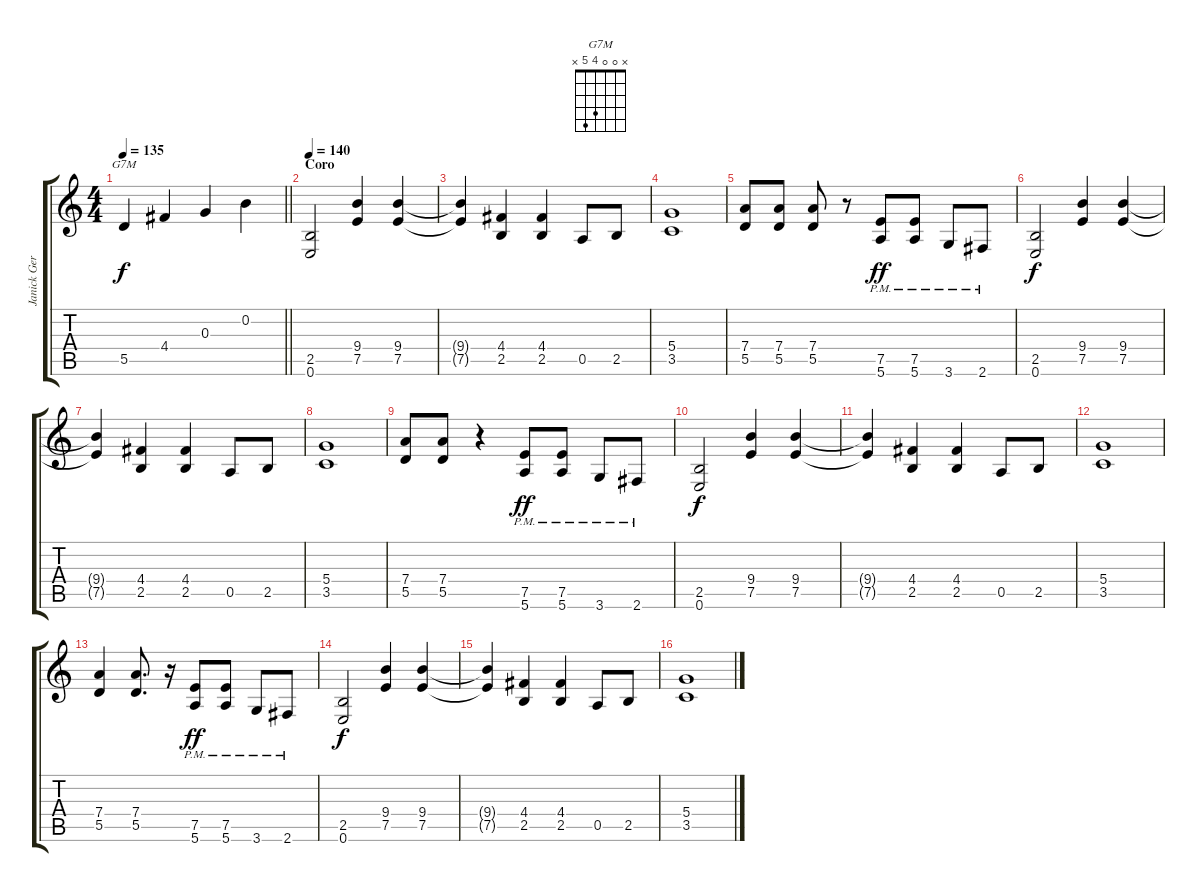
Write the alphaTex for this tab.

\track ("Janick Gers" "Janick Ger") {instrument distortionguitar}
\staff {score tabs}
\tuning (E4 B3 G3 D3 A2 E2) {hide}
\chord ("G7M" x 0 0 4 5 x)
\ts (4 4)
\tempo 135
\clef g2
\barLineRight lightlight
\ks c
5.5.4{ch "G7M" dy f} 4.4.4 0.3.4 0.2.4 |
\section ("" "Coro")
\tempo 140
(2.5 0.6).2{instrument distortionguitar} (9.4 7.5).4 (9.4 7.5).4 |
(9.4{t} 7.5{t}).4 (4.4 2.5).4 (4.4 2.5).4 0.5.8 2.5.8 |
(5.4 3.5).1 |
(7.4 5.5).8 (7.4 5.5).8 (7.4 5.5).8 r.8 (7.5{pm} 5.6{pm}).8{dy ff} (7.5{pm} 5.6{pm}).8 3.6{pm}.8 2.6{pm}.8 |
(2.5 0.6).2{dy f} (9.4 7.5).4 (9.4 7.5).4 |
(9.4{t} 7.5{t}).4 (4.4 2.5).4 (4.4 2.5).4 0.5.8 2.5.8 |
(5.4 3.5).1 |
(7.4 5.5).8 (7.4 5.5).8 r.4 (7.5{pm} 5.6{pm}).8{dy ff} (7.5{pm} 5.6{pm}).8 3.6{pm}.8 2.6{pm}.8 |
(2.5 0.6).2{dy f} (9.4 7.5).4 (9.4 7.5).4 |
(9.4{t} 7.5{t}).4 (4.4 2.5).4 (4.4 2.5).4 0.5.8 2.5.8 |
(5.4 3.5).1 |
(7.4 5.5).4 (7.4 5.5).8{d} r.16 (7.5{pm} 5.6{pm}).8{dy ff} (7.5{pm} 5.6{pm}).8 3.6{pm}.8 2.6{pm}.8 |
(2.5 0.6).2{dy f} (9.4 7.5).4 (9.4 7.5).4 |
(9.4{t} 7.5{t}).4 (4.4 2.5).4 (4.4 2.5).4 0.5.8 2.5.8 |
(5.4 3.5).1
